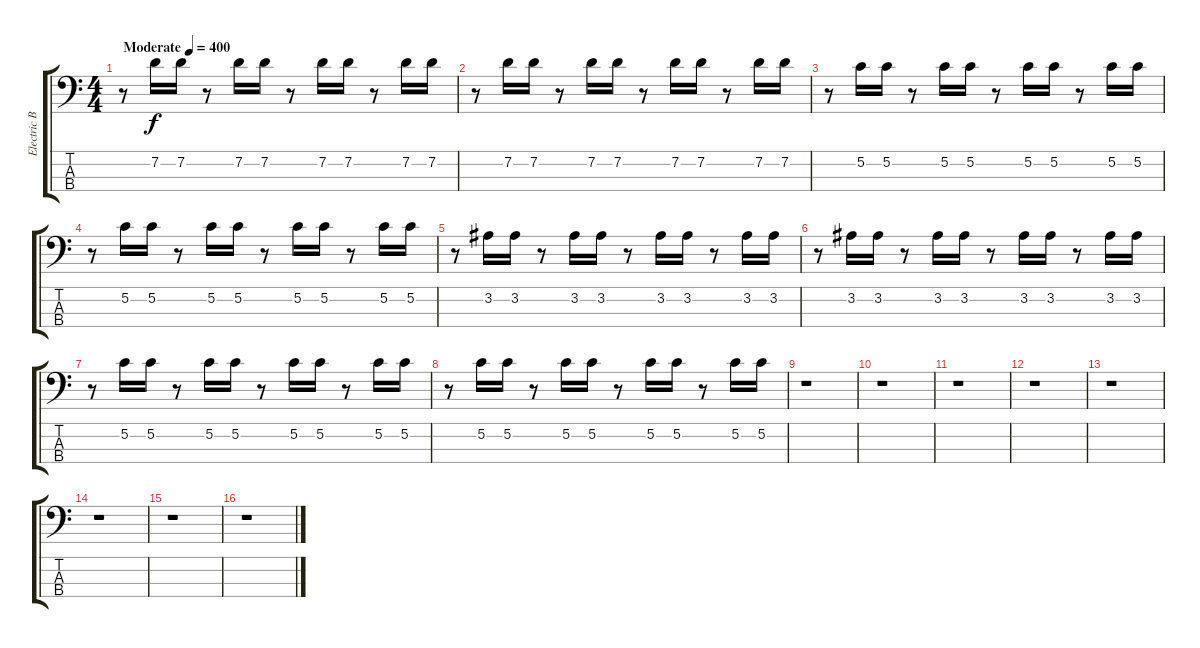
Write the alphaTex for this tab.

\track ("Electric Bass (pick)" "Electric B") {instrument electricbasspick}
\staff {score tabs}
\tuning (C-1 G2 D2 A1) {hide}
\ts (4 4)
\tempo (400 "Moderate")
\tempo 130
\tempo (400 "Moderate")
\clef f4
\ks c
r.8{dy f instrument electricbasspick} 7.2.16 7.2.16 r.8 7.2.16 7.2.16 r.8 7.2.16 7.2.16 r.8 7.2.16 7.2.16 |
r.8 7.2.16 7.2.16 r.8 7.2.16 7.2.16 r.8 7.2.16 7.2.16 r.8 7.2.16 7.2.16 |
r.8 5.2.16 5.2.16 r.8 5.2.16 5.2.16 r.8 5.2.16 5.2.16 r.8 5.2.16 5.2.16 |
r.8 5.2.16 5.2.16 r.8 5.2.16 5.2.16 r.8 5.2.16 5.2.16 r.8 5.2.16 5.2.16 |
r.8 3.2.16 3.2.16 r.8 3.2.16 3.2.16 r.8 3.2.16 3.2.16 r.8 3.2.16 3.2.16 |
r.8 3.2.16 3.2.16 r.8 3.2.16 3.2.16 r.8 3.2.16 3.2.16 r.8 3.2.16 3.2.16 |
r.8 5.2.16 5.2.16 r.8 5.2.16 5.2.16 r.8 5.2.16 5.2.16 r.8 5.2.16 5.2.16 |
r.8 5.2.16 5.2.16 r.8 5.2.16 5.2.16 r.8 5.2.16 5.2.16 r.8 5.2.16 5.2.16 |
r.1 |
r.1 |
r.1 |
r.1 |
r.1 |
r.1 |
r.1 |
r.1
